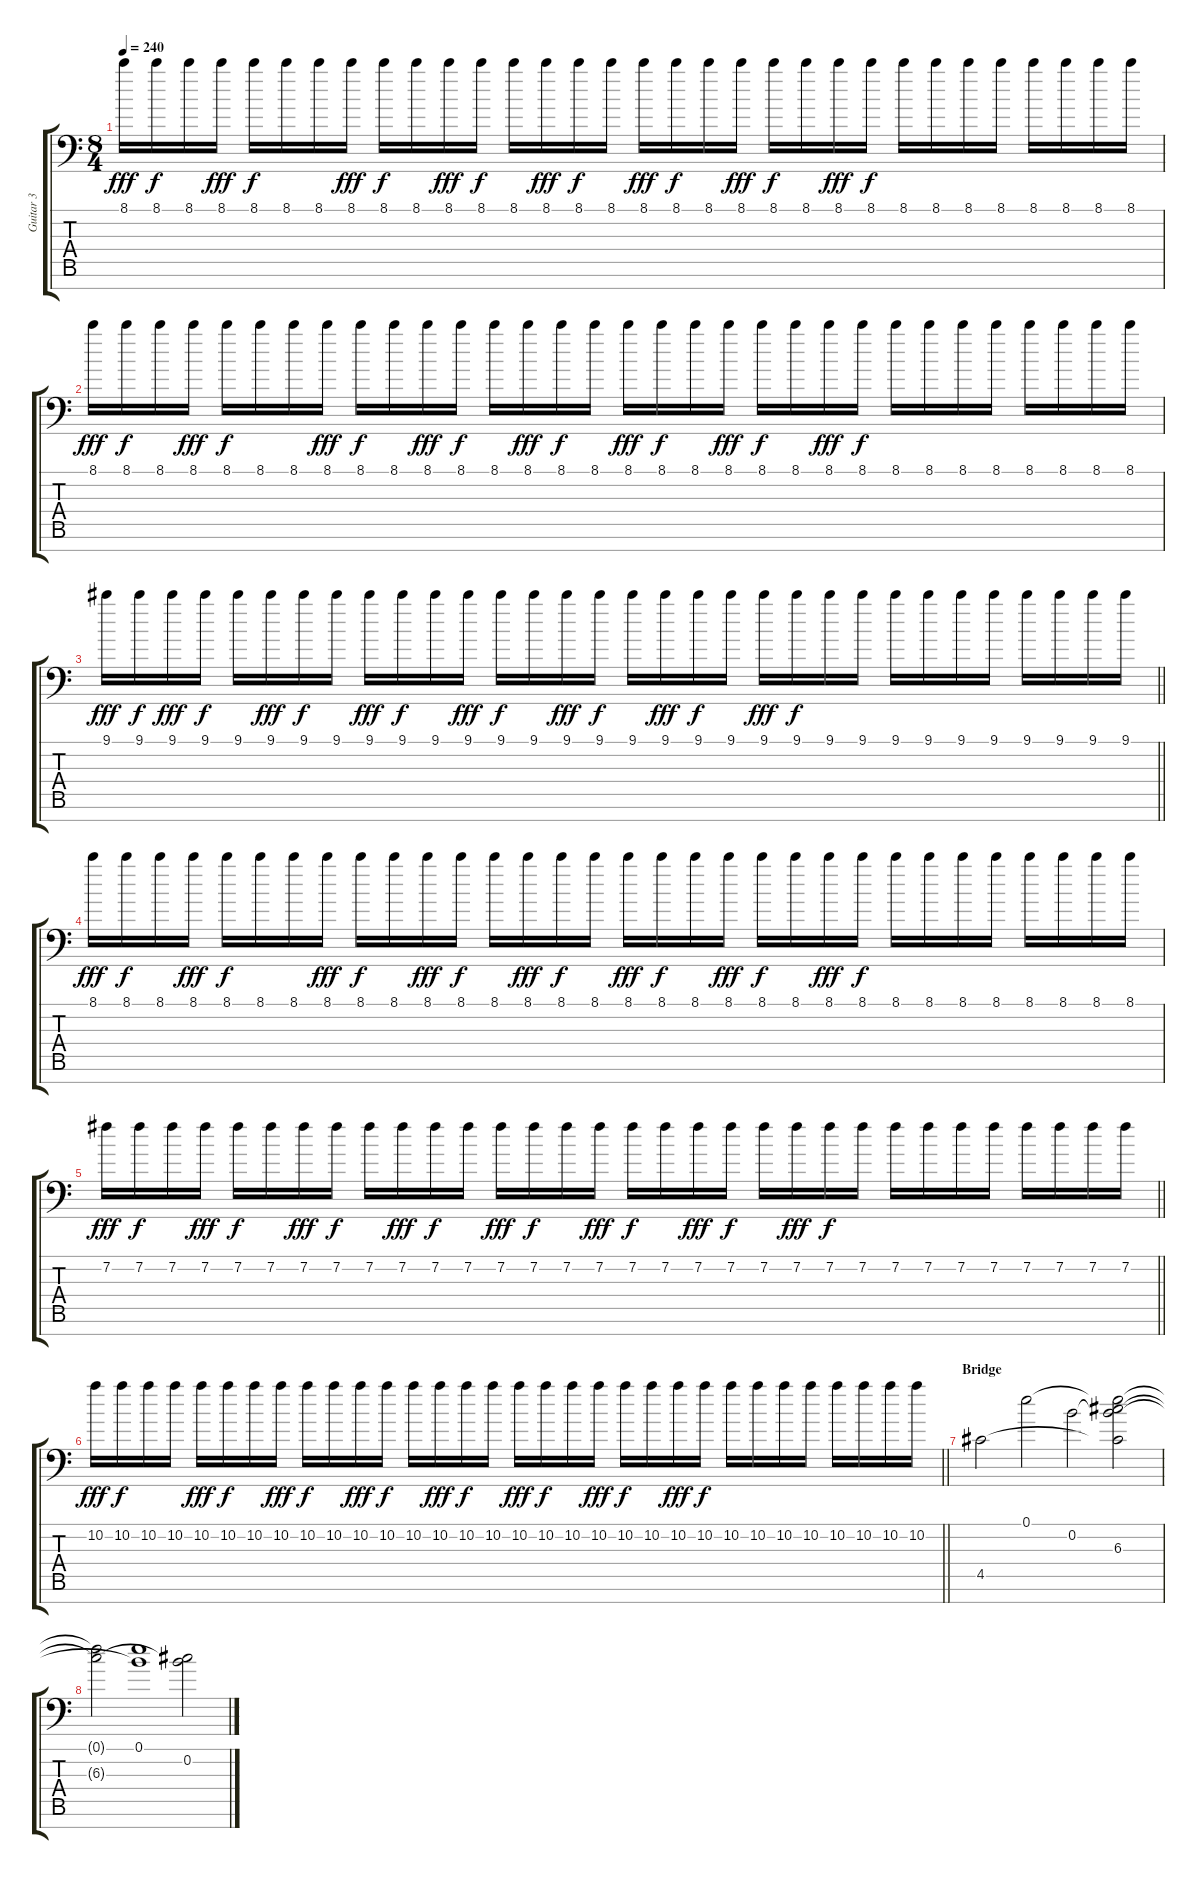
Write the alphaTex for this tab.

\track ("Guitar 3" "Guitar 3") {instrument electricguitarjazz}
\staff {score tabs}
\tuning (E4 B3 G3 D3 A2 E2 A1) {hide}
\ts (8 4)
\tempo 240
\clef f4
\ks c
8.1.16{dy fff} 8.1.16{dy f} 8.1.16 8.1.16{dy fff} 8.1.16{dy f} 8.1.16 8.1.16 8.1.16{dy fff} 8.1.16{dy f} 8.1.16 8.1.16{dy fff} 8.1.16{dy f} 8.1.16 8.1.16{dy fff} 8.1.16{dy f} 8.1.16 8.1.16{dy fff} 8.1.16{dy f} 8.1.16 8.1.16{dy fff} 8.1.16{dy f} 8.1.16 8.1.16{dy fff} 8.1.16{dy f} 8.1.16 8.1.16 8.1.16 8.1.16 8.1.16 8.1.16 8.1.16 8.1.16 |
8.1.16{dy fff} 8.1.16{dy f} 8.1.16 8.1.16{dy fff} 8.1.16{dy f} 8.1.16 8.1.16 8.1.16{dy fff} 8.1.16{dy f} 8.1.16 8.1.16{dy fff} 8.1.16{dy f} 8.1.16 8.1.16{dy fff} 8.1.16{dy f} 8.1.16 8.1.16{dy fff} 8.1.16{dy f} 8.1.16 8.1.16{dy fff} 8.1.16{dy f} 8.1.16 8.1.16{dy fff} 8.1.16{dy f} 8.1.16 8.1.16 8.1.16 8.1.16 8.1.16 8.1.16 8.1.16 8.1.16 |
\barLineRight lightlight
9.1.16{dy fff} 9.1.16{dy f} 9.1.16{dy fff} 9.1.16{dy f} 9.1.16 9.1.16{dy fff} 9.1.16{dy f} 9.1.16 9.1.16{dy fff} 9.1.16{dy f} 9.1.16 9.1.16{dy fff} 9.1.16{dy f} 9.1.16 9.1.16{dy fff} 9.1.16{dy f} 9.1.16 9.1.16{dy fff} 9.1.16{dy f} 9.1.16 9.1.16{dy fff} 9.1.16{dy f} 9.1.16 9.1.16 9.1.16 9.1.16 9.1.16 9.1.16 9.1.16 9.1.16 9.1.16 9.1.16 |
8.1.16{dy fff} 8.1.16{dy f} 8.1.16 8.1.16{dy fff} 8.1.16{dy f} 8.1.16 8.1.16 8.1.16{dy fff} 8.1.16{dy f} 8.1.16 8.1.16{dy fff} 8.1.16{dy f} 8.1.16 8.1.16{dy fff} 8.1.16{dy f} 8.1.16 8.1.16{dy fff} 8.1.16{dy f} 8.1.16 8.1.16{dy fff} 8.1.16{dy f} 8.1.16 8.1.16{dy fff} 8.1.16{dy f} 8.1.16 8.1.16 8.1.16 8.1.16 8.1.16 8.1.16 8.1.16 8.1.16 |
\barLineRight lightlight
7.2.16{dy fff} 7.2.16{dy f} 7.2.16 7.2.16{dy fff} 7.2.16{dy f} 7.2.16 7.2.16{dy fff} 7.2.16{dy f} 7.2.16 7.2.16{dy fff} 7.2.16{dy f} 7.2.16 7.2.16{dy fff} 7.2.16{dy f} 7.2.16 7.2.16{dy fff} 7.2.16{dy f} 7.2.16 7.2.16{dy fff} 7.2.16{dy f} 7.2.16 7.2.16{dy fff} 7.2.16{dy f} 7.2.16 7.2.16 7.2.16 7.2.16 7.2.16 7.2.16 7.2.16 7.2.16 7.2.16 |
\barLineRight lightlight
10.2.16{dy fff} 10.2.16{dy f} 10.2.16 10.2.16 10.2.16{dy fff} 10.2.16{dy f} 10.2.16 10.2.16{dy fff} 10.2.16{dy f} 10.2.16 10.2.16{dy fff} 10.2.16{dy f} 10.2.16 10.2.16{dy fff} 10.2.16{dy f} 10.2.16 10.2.16{dy fff} 10.2.16{dy f} 10.2.16 10.2.16{dy fff} 10.2.16{dy f} 10.2.16 10.2.16{dy fff} 10.2.16{dy f} 10.2.16 10.2.16 10.2.16 10.2.16 10.2.16 10.2.16 10.2.16 10.2.16 |
\section ("" "Bridge")
4.5.2 0.1.2 0.2.2 (0.1{t} 0.2{t} 6.3 4.5{t}).2 |
(0.1{t} 6.3{t}).2 (0.1 0.2{t}).1 (0.2 6.3{t}).2
